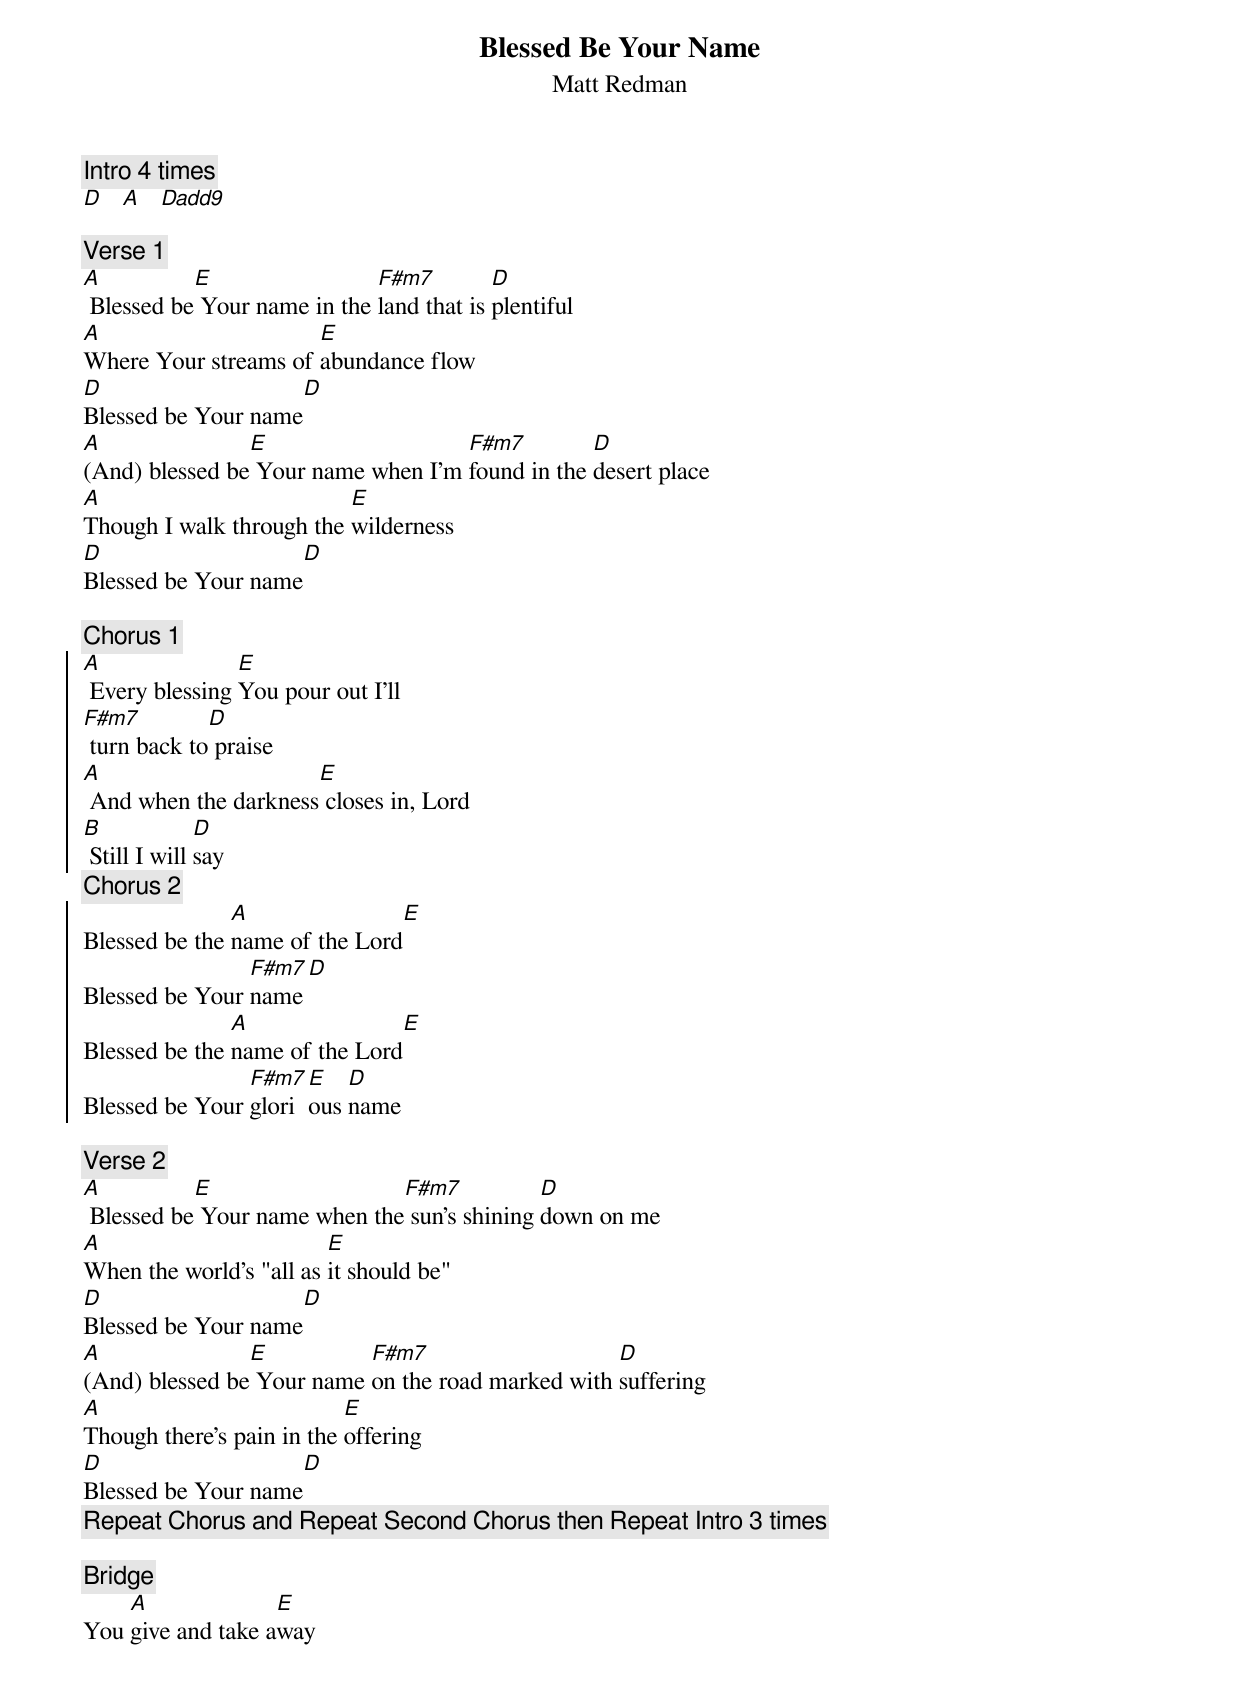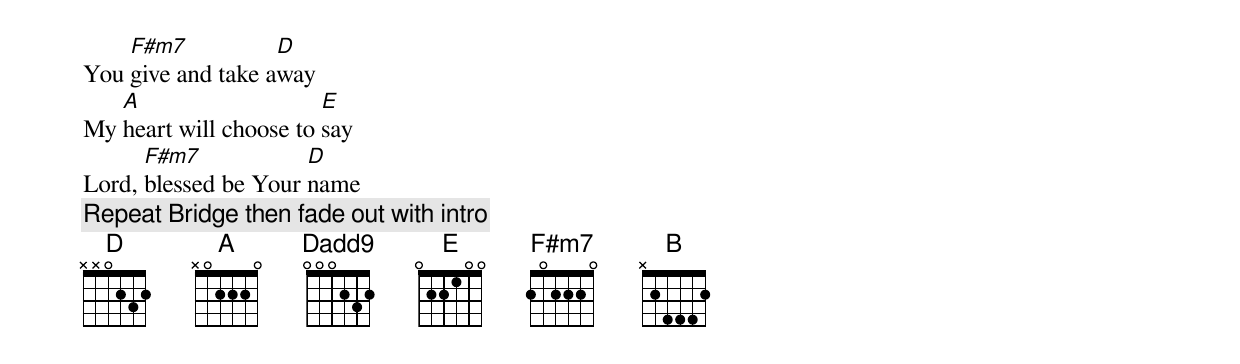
{t:Blessed Be Your Name}
{st:Matt Redman}
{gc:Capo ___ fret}
{c: Intro 4 times}
[D]   [A]   [Dadd9]

{c:Verse 1}
[A] Blessed be[E] Your name in the [F#m7]land that is [D]plentiful
[A]Where Your streams of [E]abundance flow
[D]Blessed be Your name[D]
[A](And) blessed be[E] Your name when I'm [F#m7]found in the [D]desert place
[A]Though I walk through the [E]wilderness
[D]Blessed be Your name[D]

{c:Chorus 1}
{soc}
[A] Every blessing [E]You pour out I'll
[F#m7] turn back to[D] praise
[A] And when the darkness[E] closes in, Lord
[B] Still I will [D]say
{eoc}
{c:Chorus 2}
{soc}
Blessed be the [A]name of the Lord[E]
Blessed be Your [F#m7]name[D]
Blessed be the [A]name of the Lord[E]
Blessed be Your [F#m7]glori[E]ous [D]name
{eoc}

{c:Verse 2}
[A] Blessed be[E] Your name when the[F#m7] sun's shining [D]down on me
[A]When the world's "all as [E]it should be"
[D]Blessed be Your name[D]
[A](And) blessed be[E] Your name [F#m7]on the road marked with [D]suffering
[A]Though there's pain in the [E]offering
[D]Blessed be Your name[D]
{c:Repeat Chorus and Repeat Second Chorus then Repeat Intro 3 times}

{c:Bridge}
{sob}
You [A]give and take a[E]way
You [F#m7]give and take a[D]way
My [A]heart will choose to [E]say
Lord, [F#m7]blessed be Your [D]name
{eob}
{c:Repeat Bridge then fade out with intro}
